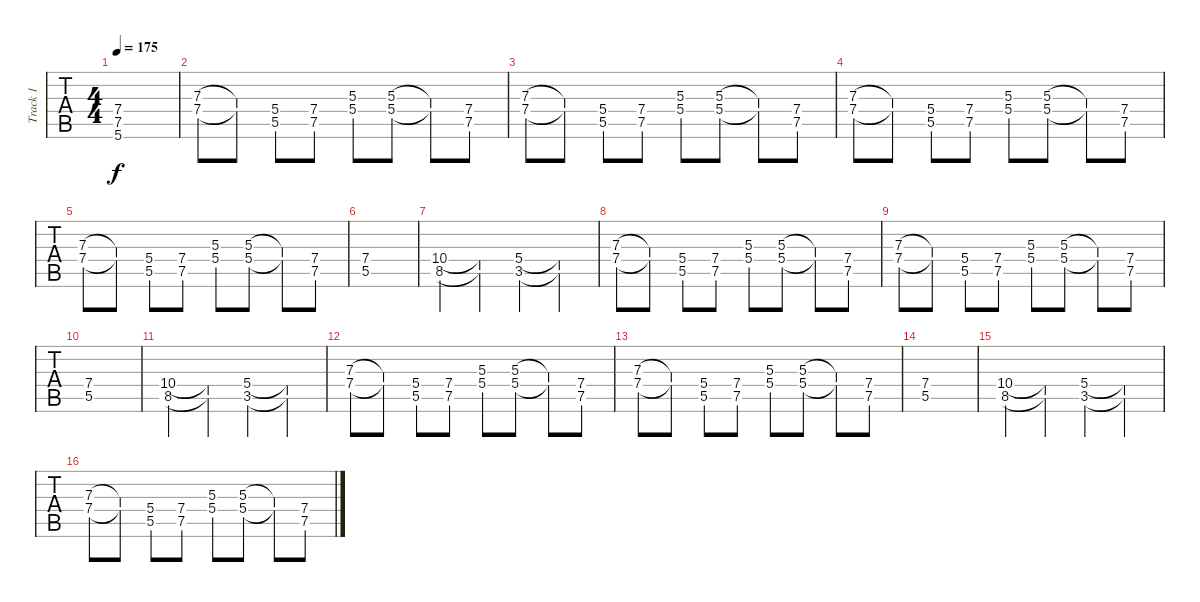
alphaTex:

\track ("Track 1" "Track 1") {instrument overdrivenguitar}
\staff {tabs}
\tuning (Eb4 Bb3 Gb3 Db3 Ab2 Eb2) {hide}
\ts (4 4)
\tempo 175
\clef g2
\ks c
(7.4 7.5 5.6).1{dy f} |
(7.3 7.4).8 (7.3{t} 7.4{t}).8 (5.4 5.5).8 (7.4 7.5).8 (5.3 5.4).8 (5.3 5.4).8 (5.3{t} 5.4{t}).8 (7.4 7.5).8 |
(7.3 7.4).8 (7.3{t} 7.4{t}).8 (5.4 5.5).8 (7.4 7.5).8 (5.3 5.4).8 (5.3 5.4).8 (5.3{t} 5.4{t}).8 (7.4 7.5).8 |
(7.3 7.4).8 (7.3{t} 7.4{t}).8 (5.4 5.5).8 (7.4 7.5).8 (5.3 5.4).8 (5.3 5.4).8 (5.3{t} 5.4{t}).8 (7.4 7.5).8 |
(7.3 7.4).8 (7.3{t} 7.4{t}).8 (5.4 5.5).8 (7.4 7.5).8 (5.3 5.4).8 (5.3 5.4).8 (5.3{t} 5.4{t}).8 (7.4 7.5).8 |
(7.4 5.5).1 |
(10.4 8.5).4 (10.4{t} 8.5{t}).4 (5.4 3.5).4 (5.4{t} 3.5{t}).4 |
(7.3 7.4).8 (7.3{t} 7.4{t}).8 (5.4 5.5).8 (7.4 7.5).8 (5.3 5.4).8 (5.3 5.4).8 (5.3{t} 5.4{t}).8 (7.4 7.5).8 |
(7.3 7.4).8 (7.3{t} 7.4{t}).8 (5.4 5.5).8 (7.4 7.5).8 (5.3 5.4).8 (5.3 5.4).8 (5.3{t} 5.4{t}).8 (7.4 7.5).8 |
(7.4 5.5).1 |
(10.4 8.5).4 (10.4{t} 8.5{t}).4 (5.4 3.5).4 (5.4{t} 3.5{t}).4 |
(7.3 7.4).8 (7.3{t} 7.4{t}).8 (5.4 5.5).8 (7.4 7.5).8 (5.3 5.4).8 (5.3 5.4).8 (5.3{t} 5.4{t}).8 (7.4 7.5).8 |
(7.3 7.4).8 (7.3{t} 7.4{t}).8 (5.4 5.5).8 (7.4 7.5).8 (5.3 5.4).8 (5.3 5.4).8 (5.3{t} 5.4{t}).8 (7.4 7.5).8 |
(7.4 5.5).1 |
(10.4 8.5).4 (10.4{t} 8.5{t}).4 (5.4 3.5).4 (5.4{t} 3.5{t}).4 |
(7.3 7.4).8 (7.3{t} 7.4{t}).8 (5.4 5.5).8 (7.4 7.5).8 (5.3 5.4).8 (5.3 5.4).8 (5.3{t} 5.4{t}).8 (7.4 7.5).8
